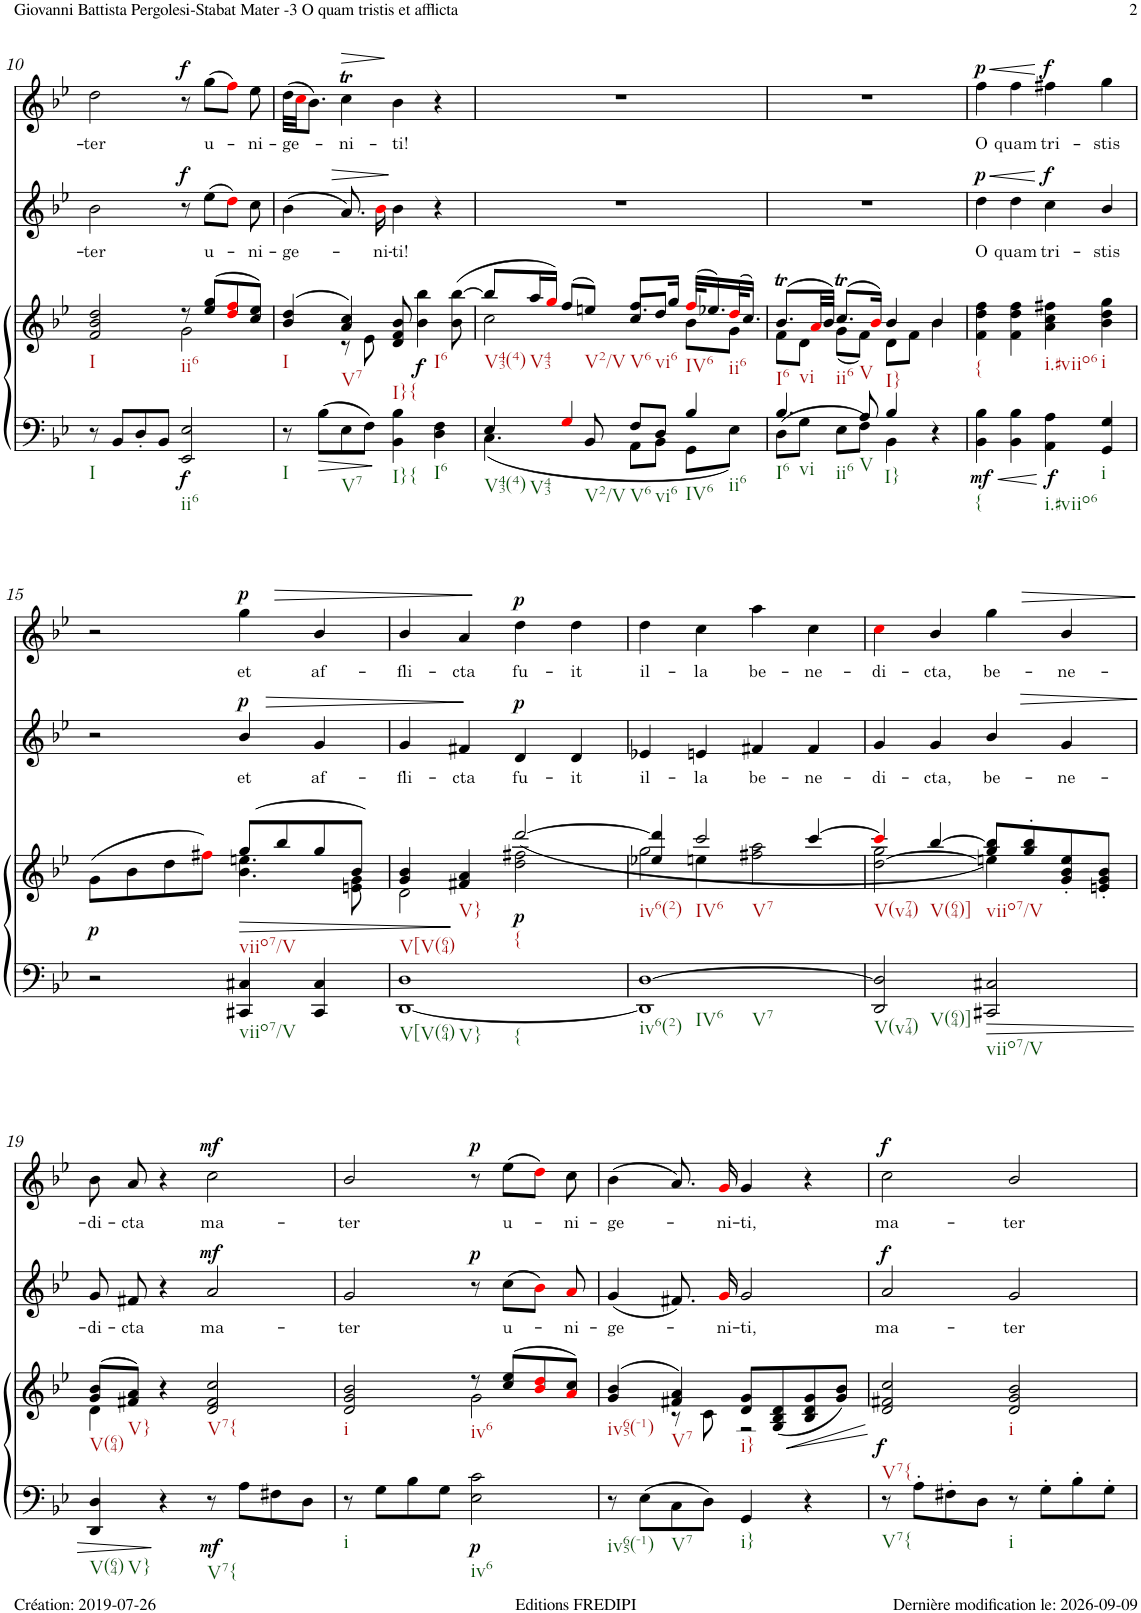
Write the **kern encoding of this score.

**kern	**kern	**dynam	**harte	**kern	**text	**dynam	**kern	**text	**dynam
*part3	*part3	*part3	*part3	*part2	*part2	*part2	*part1	*part1	*part1
*staff4	*staff3	*staff3/4	*	*staff2	*staff2	*staff2	*staff1	*staff1	*staff1
*I"Violino I/II Viola Violoncello Contrabasso e organo	*	*	*	*I"Alto	*	*	*I"Soprano	*	*
!!LO:PB:g=z
*clefF4	*clefG2	*	*	*clefG2	*	*	*clefG2	*	*
*k[b-e-]	*k[b-e-]	*	*	*k[b-e-]	*	*	*k[b-e-]	*	*
*M4/4	*M4/4	*	*	*M4/4	*	*	*M4/4	*	*
*met(c)	*met(c)	*	*	*met(c)	*	*	*met(c)	*	*
=10	=10	=10	=10	=10	=10	=10	=10	=10	=10
*	*^	*	*	*	*	*	*	*	*
!	!	!	!	!	!	!LO:LY:b	!	!	!LO:LY:b	!
8r	2f/ 2b-/ 2dd/	2ryy	.	.	2b-\	-ter	.	2dd\	-ter	.
8BB-/L	.	.	.	.	.	.	.	.	.	.
8D'/	.	.	.	.	.	.	.	.	.	.
8BB-/J	.	.	.	.	.	.	.	.	.	.
!	!	!	!LO:DY:b=2	!	!	!	!LO:DY:a	!	!	!LO:DY:a
2EE-/ 2E-/	8r	2g\	f	.	8r	.	f	8r	.	f
!	!	!	!	!	!	!LO:LY:b	!	!	!LO:LY:b	!
.	(>8ee-/ 8gg/L	.	.	.	(>8ee-\L	u-	.	(>8gg\L	u-	.
.	8ddi/ 8ffi/	.	.	.	8ddi\J)	.	.	8ffi\J)	.	.
!	!	!	!	!	!	!LO:LY:b	!	!	!LO:LY:b	!
.	8cc/ 8ee-/J)	.	.	.	8cc\	-ni-	.	8ee-\	-ni-	.
=11	=11	=11	=11	=11	=11	=11	=11	=11	=11	=11
!	!	!	!	!	!	!LO:LY:b	!	!	!LO:LY:b	!
8r	(>4b-/ 4dd/	4ryy	.	.	(>4b-\	-ge-	.	(>32dd\LLL	-ge-	.
.	.	.	.	.	.	.	.	32cci\JJ	.	.
.	.	.	.	.	.	.	.	8.b-\J)	.	.
8B-\L	.	.	.	.	.	.	.	.	.	.
!	!	!	!	!	!	!	!LO:HP:b	!	!LO:LY:b	!LO:HP:b
8E-\	4a/ 4cc/)	8r	.	.	8.a/)	.	>	4ccT\	-ni-	>
8F\J	.	8e-\	.	.	.	.	.	.	.	.
!	!	!	!	!	!	!LO:LY:b	!	!	!	!
.	.	.	.	.	16b-i\	-ni-	.	.	.	.
!	!	!	!	!	!	!LO:LY:b	!	!	!LO:LY:b	!
4BB-\ 4B-\	8d/ 8f/ 8b-/	2ryy	.	.	4b-\	-ti!	]	4b-\	-ti!	]
!	!	!	!LO:DY:b	!	!	!	!	!	!	!
.	4b-\ 4bb-\	.	f	.	.	.	.	.	.	.
4D\ 4F\	.	.	.	.	4r	.	.	4r	.	.
.	(>8b-\ [>8bb-\	.	.	.	.	.	.	.	.	.
=12	=12	=12	=12	=12	=12	=12	=12	=12	=12	=12
*^	*	*	*	*	*	*	*	*	*	*
4E-/	4.C\	8bb-/L]	2cc\	.	.	1r	.	.	1r	.	.
.	.	16aa/L	.	.	.	.	.	.	.	.	.
.	.	16ggi/JJ)	.	.	.	.	.	.	.	.	.
4Gi/	.	(>8ff/L	.	.	.	.	.	.	.	.	.
.	8BB-/	8een/J)	.	.	.	.	.	.	.	.	.
8F/L	8AA\L	8cc/L	8.ff/L	.	.	.	.	.	.	.	.
8D/J	8BB-\J	8dd/J	.	.	.	.	.	.	.	.	.
.	.	.	16gg/Jk	.	.	.	.	.	.	.	.
4B-/	8GG\L	(>32ffi/KLL	8b-\L	.	.	.	.	.	.	.	.
.	.	16.ee-X/)	.	.	.	.	.	.	.	.	.
.	8E-\J	(>32ddi/K	8g\J	.	.	.	.	.	.	.	.
.	.	16.cc/JJ)	.	.	.	.	.	.	.	.	.
=13	=13	=13	=13	=13	=13	=13	=13	=13	=13	=13	=13
8D\L	4.B-/	(8.b-T/L	8f\L	.	.	1r	.	.	1r	.	.
8G\J	.	.	8d\J	.	.	.	.	.	.	.	.
.	.	32ai/LL	.	.	.	.	.	.	.	.	.
.	.	32b-/JJJ)	.	.	.	.	.	.	.	.	.
8E-\L	.	(8.ccT/L	(8g\L	.	.	.	.	.	.	.	.
8F\J	8A/	.	8f\J)	.	.	.	.	.	.	.	.
.	.	16b-i/Jk)	.	.	.	.	.	.	.	.	.
4BB-\	4B-/	4b-/	8d\L	.	.	.	.	.	.	.	.
.	.	.	8f\J	.	.	.	.	.	.	.	.
4r	4ryy	4b-/	4b-\	.	.	.	.	.	.	.	.
=14	=14	=14	=14	=14	=14	=14	=14	=14	=14	=14	=14
!	!	!	!	!LO:DY:b=2	!	!	!LO:LY:b	!LO:HP:b	!	!LO:LY:b	!LO:HP:b
!	!	!	!	!	!LO:H:n=1:kt={	!	!	!LO:DY:n=1:a	!	!	!LO:DY:n=1:a
!	!	!	!	!	!LO:H:n=2:kt={	!	!	!	!	!	!
*v	*v	*	*	*	*	*	*	*	*	*	*
*	*v	*v	*	*	*	*	*	*	*	*
4BB-\ 4B-\	4f\ 4dd\ 4ff\	mf	N N	4dd\	O	< p	4ff\	O	< p
!	!	!	!	!	!LO:LY:b	!	!	!LO:LY:b	!
4BB-\ 4B-\	4f\ 4dd\ 4ff\	.	.	4dd\	quam	.	4ff\	quam	.
!	!	!LO:DY:b=2	!	!	!LO:LY:b	!LO:DY:n=2:a	!	!LO:LY:b	!LO:DY:n=2:a
4AA\ 4A\	4a\ 4cc\ 4ff#X\	f	.	4cc\	tri-	[ f	4ff#X\	tri-	[ f
!	!	!	!	!	!LO:LY:b	!	!	!LO:LY:b	!
4GG/ 4G/	4b-\ 4dd\ 4gg\	.	.	4b-/	-stis	.	4gg\	-stis	.
!!LO:LB:g=z
=15	=15	=15	=15	=15	=15	=15	=15	=15	=15
*	*^	*	*	*	*	*	*	*	*
!	!	!	!LO:DY:b	!	!	!	!	!	!	!
2r	(>8g\L	2ryy	p	.	2r	.	.	2r	.	.
.	8b-\	.	.	.	.	.	.	.	.	.
.	8dd\	.	.	.	.	.	.	.	.	.
.	8ff#Xi\J)	.	.	.	.	.	.	.	.	.
!	!	!	!LO:HP:b	!	!	!LO:LY:b	!LO:HP:b	!	!LO:LY:b	!LO:HP:b
!	!	!	!	!	!	!	!LO:DY:n=1:a	!	!	!LO:DY:n=1:a
4CC#X/ 4C#X/	(>8gg/L	4.b-\ 4.een\	>	.	4b-/	et	> p	4gg\	et	> p
.	8bb-/	.	.	.	.	.	.	.	.	.
!	!	!	!	!	!	!LO:LY:b	!	!	!LO:LY:b	!
4CC#/ 4C#/	8gg/	.	.	.	4g/	af-	.	4b-/	af-	.
.	8b-/J)	8en\ 8g\	.	.	.	.	.	.	.	.
=16	=16	=16	=16	=16	=16	=16	=16	=16	=16	=16
!	!	!	!	!LO:H:kt={	!	!LO:LY:b	!	!	!LO:LY:b	!
[<1DD 1D	2d\	4g/ 4b-/	.	N	4g/	-fli-	.	4b-/	-fli-	.
!	!	!	!	!	!	!LO:LY:b	!	!	!LO:LY:b	!
.	.	4f#X/ 4a/	]	.	4f#X/	-cta	]	4a/	-cta	]
!	!	!	!LO:DY:b	!LO:H:kt={	!	!LO:LY:b	!LO:DY:a	!	!LO:LY:b	!LO:DY:a
.	([>2ddd/	2dd\ 2ff#X\	p	N	4d/	fu-	p	4dd\	fu-	p
!	!	!	!	!	!	!LO:LY:b	!	!	!LO:LY:b	!
.	.	.	.	.	4d/	-it	.	4dd\	-it	.
=17	=17	=17	=17	=17	=17	=17	=17	=17	=17	=17
*	*	*^	*	*	*	*	*	*	*	*
!	!	!	!	!	!	!	!LO:LY:b	!	!	!LO:LY:b	!
1DD] [>1D	4ee-X/ 4ddd/]	2gg\	4ryy	.	.	4e-X/	il-	.	4dd\	il-	.
!	!	!	!	!	!	!	!LO:LY:b	!	!	!LO:LY:b	!
.	2ccc/	.	4een\	.	.	4en/	-la	.	4cc\	-la	.
!	!	!	!	!	!	!	!LO:LY:b	!	!	!LO:LY:b	!
.	.	2ff#X\ 2aa\	2ryy	.	.	4f#X/	be-	.	4aa\	be-	.
!	!	!	!	!	!	!	!LO:LY:b	!	!	!LO:LY:b	!
.	[>4ccc/	.	.	.	.	4f#/	-ne-	.	4cc\	-ne-	.
*	*	*v	*v	*	*	*	*	*	*	*	*
=18	=18	=18	=18	=18	=18	=18	=18	=18	=18	=18
!	!	!	!	!	!	!LO:LY:b	!	!	!LO:LY:b	!
2DD/ 2D/]	4ccci/]	2dd\ [>2gg\	.	.	4g/	-di-	.	4cci\	-di-	.
!	!	!	!	!	!	!LO:LY:b	!	!	!LO:LY:b	!
.	[4bb-/	.	.	.	4g/	-cta,	.	4b-/	-cta,	.
!	!	!	!	!	!	!LO:LY:b	!LO:HP:b	!	!LO:LY:b	!LO:HP:b
2CC#X/ 2C#X/	8gg/] 8bb-/]L	4een\)	.	.	4b-/	be-	>	4gg\	be-	>
.	8gg/' 8bb-/'	.	.	.	.	.	.	.	.	.
!	!	!	!	!	!	!LO:LY:b	!	!	!LO:LY:b	!
.	8g/' 8b-/' 8ee/'	4ryy	.	.	4g/	-ne-	.	4b-/	-ne-	.
.	8en/' 8g/' 8b-/'J	.	.	.	.	.	.	.	.	.
*	*v	*v	*	*	*	*	*	*	*	*
.	.	.	.	.	.	]	.	.	]
!!LO:LB:g=z
=19	=19	=19	=19	=19	=19	=19	=19	=19	=19
*	*^	*	*	*	*	*	*	*	*
!	!	!	!	!	!	!LO:LY:b	!	!	!LO:LY:b	!
4DD/ 4D/	(>8g/ 8b-/L	4d\	.	.	8g/	-di-	.	8b-\	-di-	.
!	!	!	!	!	!	!LO:LY:b	!	!	!LO:LY:b	!
.	8f#X/ 8a/J)	.	.	.	8f#X/	-cta	.	8a/	-cta	.
4r	4r	2.ryy	.	.	4r	.	.	4r	.	.
!	!	!	!LO:DY:b=2	!	!	!LO:LY:b	!LO:DY:a	!	!LO:LY:b	!LO:DY:a
8r	2d/ 2f#/ 2cc/	.	mf	.	2a/	ma-	mf	2cc\	ma-	mf
8A\L	.	.	.	.	.	.	.	.	.	.
8F#X\	.	.	.	.	.	.	.	.	.	.
8D\J	.	.	.	.	.	.	.	.	.	.
=20	=20	=20	=20	=20	=20	=20	=20	=20	=20	=20
!	!	!	!	!	!	!LO:LY:b	!	!	!LO:LY:b	!
8r	2d/ 2g/ 2b-/	2ryy	.	.	2g/	-ter	.	2b-/	-ter	.
8G\L	.	.	.	.	.	.	.	.	.	.
8B-\	.	.	.	.	.	.	.	.	.	.
8G\J	.	.	.	.	.	.	.	.	.	.
!	!	!	!LO:DY:b=2	!	!	!	!LO:DY:a	!	!	!LO:DY:a
2E-\ 2c\	8r	2g\	p	.	8r	.	p	8r	.	p
!	!	!	!	!	!	!LO:LY:b	!	!	!LO:LY:b	!
.	(>8cc/ 8ee-/L	.	.	.	(8cc\L	u-	.	(8ee-\L	u-	.
.	8b-i/ 8ddi/	.	.	.	8b-i\J)	.	.	8ddi\J)	.	.
!	!	!	!	!	!	!LO:LY:b	!	!	!LO:LY:b	!
.	8ai/ 8cc/J)	.	.	.	8ai/	-ni-	.	8cc\	-ni-	.
=21	=21	=21	=21	=21	=21	=21	=21	=21	=21	=21
!	!	!	!	!	!	!LO:LY:b	!	!	!LO:LY:b	!
8r	(>4g/ 4b-/	4ryy	.	.	(<4g/	-ge-	.	(>4b-\	-ge-	.
8E-\L	.	.	.	.	.	.	.	.	.	.
8C\	4f#X/ 4a/)	8r	.	.	8.f#X/)	.	.	8.a/)	.	.
8D\J	.	8c\	.	.	.	.	.	.	.	.
!	!	!	!	!	!	!LO:LY:b	!	!	!LO:LY:b	!
.	.	.	.	.	16gi/	-ni-	.	16gi/	-ni-	.
!	!	!	!	!	!	!LO:LY:b	!	!	!LO:LY:b	!
4GG/	8d/ 8g/L	2r	.	.	2g/	-ti,	.	4g/	-ti,	.
!	!	!	!LO:HP:b	!	!	!	!	!	!	!
.	(<8G/ 8B-/ 8d/	.	<	.	.	.	.	.	.	.
4r	8B-/ 8d/ 8g/	.	.	.	.	.	.	4r	.	.
.	8g/ 8b-/J)	.	.	.	.	.	.	.	.	.
*	*v	*v	*	*	*	*	*	*	*	*
.	.	[	.	.	.	.	.	.	.
=22	=22	=22	=22	=22	=22	=22	=22	=22	=22
!	!	!LO:DY:b	!	!	!LO:LY:b	!LO:DY:a	!	!LO:LY:b	!LO:DY:a
8r	2d/ 2f#X/ 2cc/	f	.	2a/	ma-	f	2cc\	ma-	f
8A'\L	.	.	.	.	.	.	.	.	.
8F#X'\	.	.	.	.	.	.	.	.	.
8D\J	.	.	.	.	.	.	.	.	.
!	!	!	!	!	!LO:LY:b	!	!	!LO:LY:b	!
8r	2d/ 2g/ 2b-/	.	.	2g/	-ter	.	2b-/	-ter	.
8G'\L	.	.	.	.	.	.	.	.	.
8B-'\	.	.	.	.	.	.	.	.	.
8G'\J	.	.	.	.	.	.	.	.	.
=	=	=	=	=	=	=	=	=	=
*-	*-	*-	*-	*-	*-	*-	*-	*-	*-
